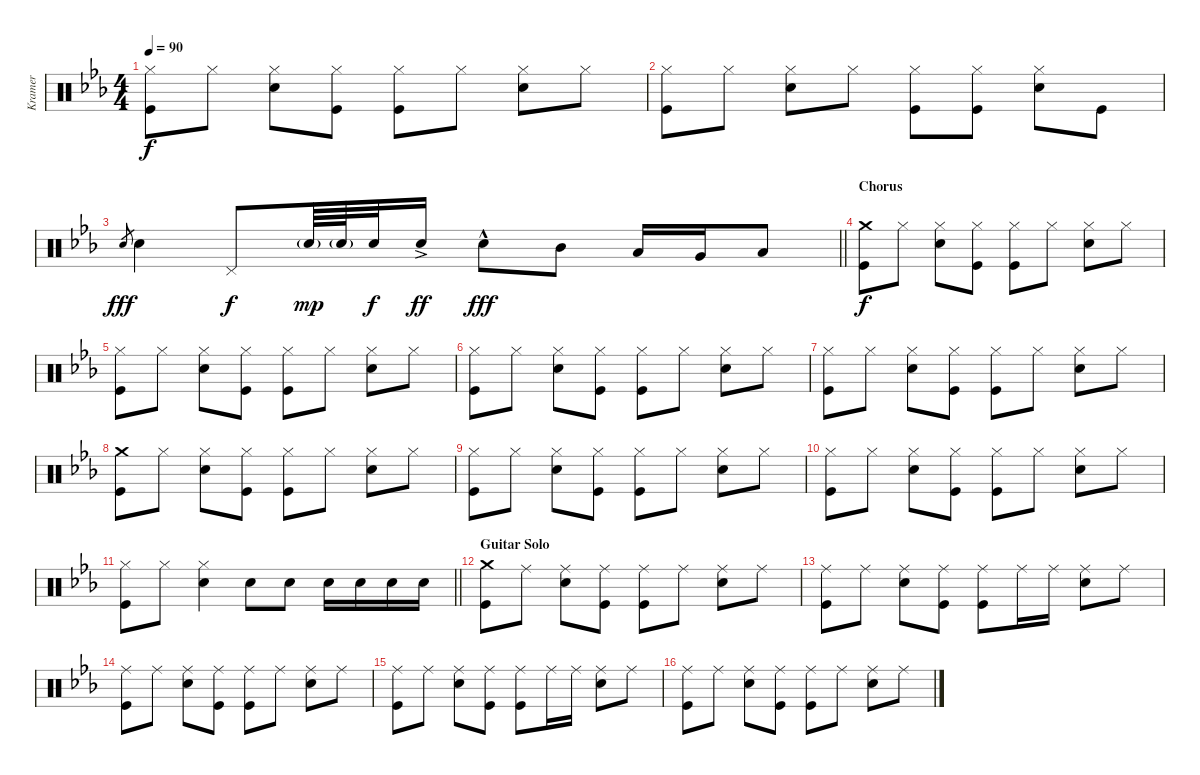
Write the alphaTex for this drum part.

\track ("Kramer" "Kramer") {instrument percussion}
\staff {score}
\articulation defaults
\ts (4 4)
\tempo 90
\clef neutral
\ks eb
("Hi-Hat (closed)" "Kick (hit)").8{dy f} "Hi-Hat (closed)".8 ("Hi-Hat (closed)" "Snare (hit) 2").8 ("Hi-Hat (closed)" "Kick (hit)").8 ("Hi-Hat (closed)" "Kick (hit)").8 "Hi-Hat (closed)".8 ("Hi-Hat (closed)" "Snare (hit) 2").8 "Hi-Hat (closed)".8 |
("Hi-Hat (closed)" "Kick (hit)").8 "Hi-Hat (closed)".8 ("Hi-Hat (closed)" "Electric Snare (hit)").8 "Hi-Hat (closed)".8 ("Hi-Hat (closed)" "Kick (hit)").8 ("Hi-Hat (closed)" "Kick (hit)").8 ("Hi-Hat (closed)" "Electric Snare (hit)").8 "Kick (hit)".8 |
\barLineRight lightlight "Electric Snare (hit)".8{gr dy fff} "Electric Snare (hit)".4 "Pedal Hi-Hat (hit)".8{dy f} "Electric Snare (hit)"{g}.64{dy mp} "Electric Snare (hit)"{g}.64 "Electric Snare (hit)".32{dy f} "Electric Snare (hit)"{ac}.16{dy ff} "Electric Snare (hit)"{hac}.8{dy fff} "Mid Tom (hit)".8 "Low Tom (hit)".16 "Very Low Tom (hit)".16 "Low Floor Tom (hit)".8
|
\section ("" "Chorus")
("Crash medium (hit)" "Kick (hit)").8{dy f} "Hi-Hat (closed)".8 ("Hi-Hat (closed)" "Snare (hit) 2").8 ("Hi-Hat (closed)" "Kick (hit)").8 ("Hi-Hat (closed)" "Kick (hit)").8 "Hi-Hat (closed)".8 ("Hi-Hat (closed)" "Snare (hit) 2").8 "Hi-Hat (closed)".8 |
("Hi-Hat (closed)" "Kick (hit)").8 "Hi-Hat (closed)".8 ("Hi-Hat (closed)" "Snare (hit) 2").8 ("Hi-Hat (closed)" "Kick (hit)").8 ("Hi-Hat (closed)" "Kick (hit)").8 "Hi-Hat (closed)".8 ("Hi-Hat (closed)" "Snare (hit) 2").8 "Hi-Hat (closed)".8 |
("Hi-Hat (closed)" "Kick (hit)").8 "Hi-Hat (closed)".8 ("Hi-Hat (closed)" "Snare (hit) 2").8 ("Hi-Hat (closed)" "Kick (hit)").8 ("Hi-Hat (closed)" "Kick (hit)").8 "Hi-Hat (closed)".8 ("Hi-Hat (closed)" "Snare (hit) 2").8 "Hi-Hat (closed)".8 |
("Hi-Hat (closed)" "Kick (hit)").8 "Hi-Hat (closed)".8 ("Hi-Hat (closed)" "Snare (hit) 2").8 ("Hi-Hat (closed)" "Kick (hit)").8 ("Hi-Hat (closed)" "Kick (hit)").8 "Hi-Hat (closed)".8 ("Hi-Hat (closed)" "Snare (hit) 2").8 "Hi-Hat (closed)".8 |
("Crash medium (hit)" "Kick (hit)").8 "Hi-Hat (closed)".8 ("Hi-Hat (closed)" "Snare (hit) 2").8 ("Hi-Hat (closed)" "Kick (hit)").8 ("Hi-Hat (closed)" "Kick (hit)").8 "Hi-Hat (closed)".8 ("Hi-Hat (closed)" "Snare (hit) 2").8 "Hi-Hat (closed)".8 |
("Hi-Hat (closed)" "Kick (hit)").8 "Hi-Hat (closed)".8 ("Hi-Hat (closed)" "Snare (hit) 2").8 ("Hi-Hat (closed)" "Kick (hit)").8 ("Hi-Hat (closed)" "Kick (hit)").8 "Hi-Hat (closed)".8 ("Hi-Hat (closed)" "Snare (hit) 2").8 "Hi-Hat (closed)".8 |
("Hi-Hat (closed)" "Kick (hit)").8 "Hi-Hat (closed)".8 ("Hi-Hat (closed)" "Snare (hit) 2").8 ("Hi-Hat (closed)" "Kick (hit)").8 ("Hi-Hat (closed)" "Kick (hit)").8 "Hi-Hat (closed)".8 ("Hi-Hat (closed)" "Snare (hit) 2").8 "Hi-Hat (closed)".8 |
\barLineRight lightlight
("Hi-Hat (closed)" "Kick (hit)").8 "Hi-Hat (closed)".8 ("Hi-Hat (closed)" "Snare (hit) 2").4 "Snare (hit) 2".8 "Snare (hit) 2".8 "Snare (hit) 2".16 "Snare (hit) 2".16 "Snare (hit) 2".16 "Snare (hit) 2".16 |
\section ("" "Guitar Solo")
("Crash medium (hit)" "Kick (hit)").8 "Ride (middle)".8 ("Ride (middle)" "Snare (hit) 2").8 ("Ride (middle)" "Kick (hit)").8 ("Ride (middle)" "Kick (hit)").8 "Ride (middle)".8 ("Ride (middle)" "Snare (hit) 2").8 "Ride (middle)".8 |
("Ride (middle)" "Kick (hit)").8 "Ride (middle)".8 ("Ride (middle)" "Snare (hit) 2").8 ("Ride (middle)" "Kick (hit)").8 ("Ride (middle)" "Kick (hit)").8 "Ride (middle)".16 "Ride (middle)".16 ("Ride (middle)" "Snare (hit) 2").8 "Ride (middle)".8 |
("Ride (middle)" "Kick (hit)").8 "Ride (middle)".8 ("Ride (middle)" "Snare (hit) 2").8 ("Ride (middle)" "Kick (hit)").8 ("Ride (middle)" "Kick (hit)").8 "Ride (middle)".8 ("Ride (middle)" "Snare (hit) 2").8 "Ride (middle)".8 |
("Ride (middle)" "Kick (hit)").8 "Ride (middle)".8 ("Ride (middle)" "Snare (hit) 2").8 ("Ride (middle)" "Kick (hit)").8 ("Ride (middle)" "Kick (hit)").8 "Ride (middle)".16 "Ride (middle)".16 ("Ride (middle)" "Snare (hit) 2").8 "Ride (middle)".8 |
("Ride (middle)" "Kick (hit)").8 "Ride (middle)".8 ("Ride (middle)" "Snare (hit) 2").8 ("Ride (middle)" "Kick (hit)").8 ("Ride (middle)" "Kick (hit)").8 "Ride (middle)".8 ("Ride (middle)" "Snare (hit) 2").8 "Ride (middle)".8
